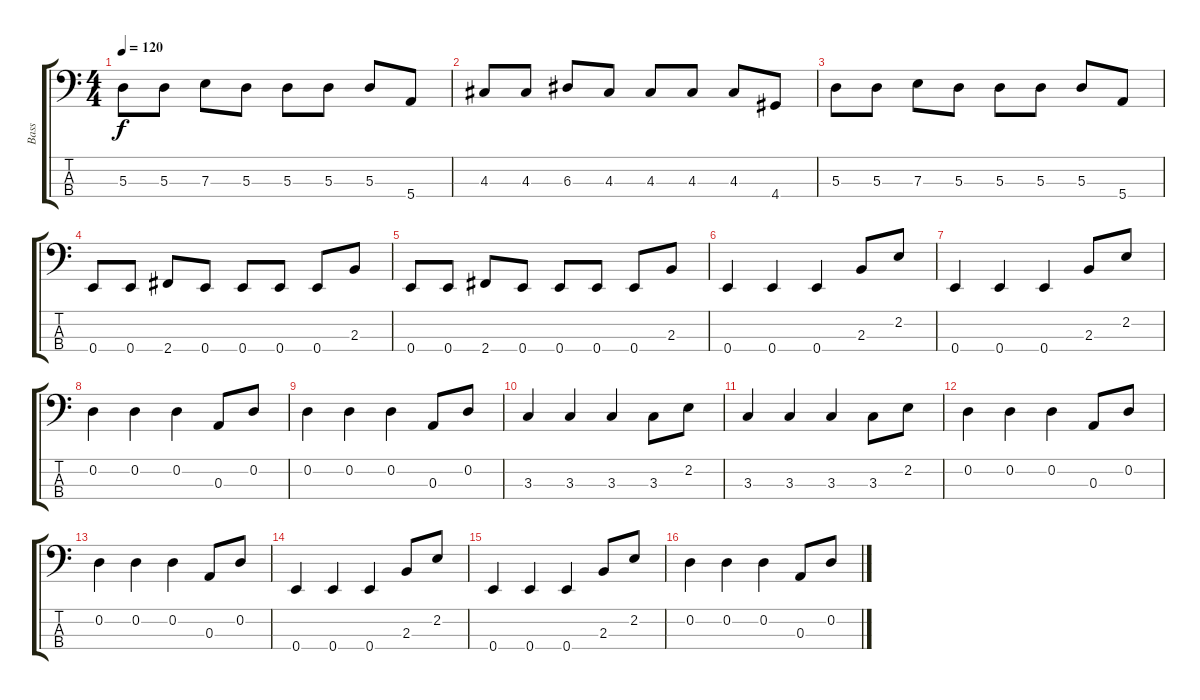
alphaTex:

\track ("Bass" "Bass") {instrument electricbassfinger}
\staff {score tabs}
\tuning (G2 D2 A1 E1) {hide}
\ts (4 4)
\tempo 120
\clef f4
\ks c
5.3.8{dy f} 5.3.8 7.3.8 5.3.8 5.3.8 5.3.8 5.3.8 5.4.8 |
4.3.8 4.3.8 6.3.8 4.3.8 4.3.8 4.3.8 4.3.8 4.4.8 |
5.3.8 5.3.8 7.3.8 5.3.8 5.3.8 5.3.8 5.3.8 5.4.8 |
0.4.8 0.4.8 2.4.8 0.4.8 0.4.8 0.4.8 0.4.8 2.3.8 |
0.4.8 0.4.8 2.4.8 0.4.8 0.4.8 0.4.8 0.4.8 2.3.8 |
0.4.4 0.4.4 0.4.4 2.3.8 2.2.8 |
0.4.4 0.4.4 0.4.4 2.3.8 2.2.8 |
0.2.4 0.2.4 0.2.4 0.3.8 0.2.8 |
0.2.4 0.2.4 0.2.4 0.3.8 0.2.8 |
3.3.4 3.3.4 3.3.4 3.3.8 2.2.8 |
3.3.4 3.3.4 3.3.4 3.3.8 2.2.8 |
0.2.4 0.2.4 0.2.4 0.3.8 0.2.8 |
0.2.4 0.2.4 0.2.4 0.3.8 0.2.8 |
0.4.4 0.4.4 0.4.4 2.3.8 2.2.8 |
0.4.4 0.4.4 0.4.4 2.3.8 2.2.8 |
0.2.4 0.2.4 0.2.4 0.3.8 0.2.8
